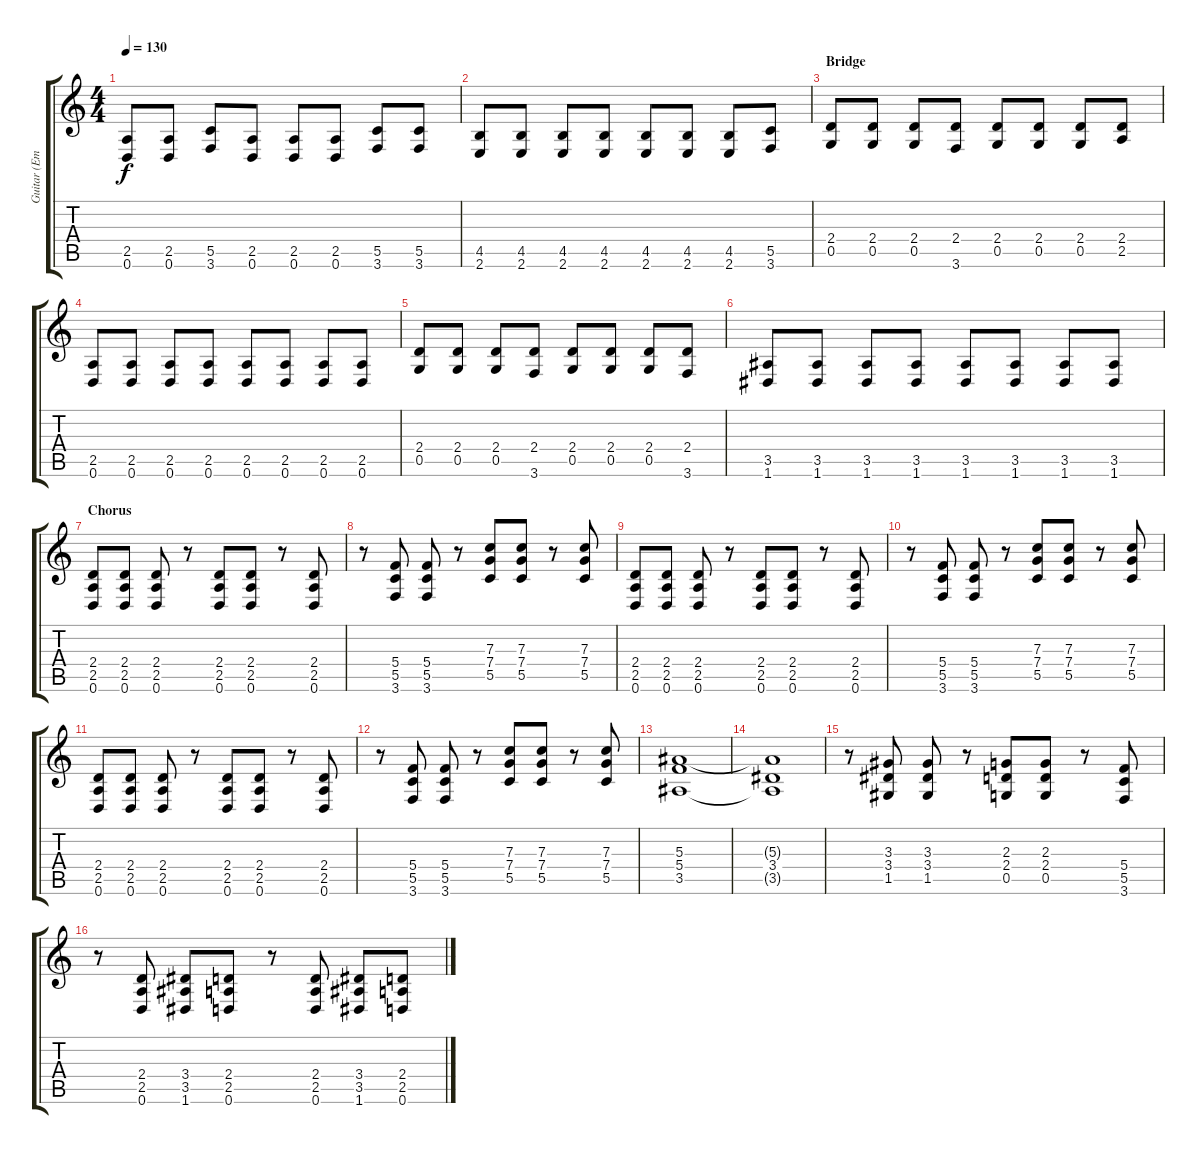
\track ("Guitar (Emppu Vuorinen)" "Guitar (Em") {instrument distortionguitar}
\staff {score tabs}
\tuning (D4 A3 F3 C3 G2 D2) {hide}
\ts (4 4)
\tempo 130
\clef g2
\ks c
(2.5 0.6).8{dy f} (2.5 0.6).8 (5.5 3.6).8 (2.5 0.6).8 (2.5 0.6).8 (2.5 0.6).8 (5.5 3.6).8 (5.5 3.6).8 |
(4.5 2.6).8 (4.5 2.6).8 (4.5 2.6).8 (4.5 2.6).8 (4.5 2.6).8 (4.5 2.6).8 (4.5 2.6).8 (5.5 3.6).8 |
\section ("" "Bridge")
(2.4 0.5).8 (2.4 0.5).8 (2.4 0.5).8 (2.4 3.6).8 (2.4 0.5).8 (2.4 0.5).8 (2.4 0.5).8 (2.4 2.5).8 |
(2.5 0.6).8 (2.5 0.6).8 (2.5 0.6).8 (2.5 0.6).8 (2.5 0.6).8 (2.5 0.6).8 (2.5 0.6).8 (2.5 0.6).8 |
(2.4 0.5).8 (2.4 0.5).8 (2.4 0.5).8 (2.4 3.6).8 (2.4 0.5).8 (2.4 0.5).8 (2.4 0.5).8 (2.4 3.6).8 |
(3.5 1.6).8 (3.5 1.6).8 (3.5 1.6).8 (3.5 1.6).8 (3.5 1.6).8 (3.5 1.6).8 (3.5 1.6).8 (3.5 1.6).8 |
\section ("" "Chorus")
(2.4 2.5 0.6).8 (2.4 2.5 0.6).8 (2.4 2.5 0.6).8 r.8 (2.4 2.5 0.6).8 (2.4 2.5 0.6).8 r.8 (2.4 2.5 0.6).8 |
r.8 (5.4 5.5 3.6).8 (5.4 5.5 3.6).8 r.8 (7.3 7.4 5.5).8 (7.3 7.4 5.5).8 r.8 (7.3 7.4 5.5).8 |
(2.4 2.5 0.6).8 (2.4 2.5 0.6).8 (2.4 2.5 0.6).8 r.8 (2.4 2.5 0.6).8 (2.4 2.5 0.6).8 r.8 (2.4 2.5 0.6).8 |
r.8 (5.4 5.5 3.6).8 (5.4 5.5 3.6).8 r.8 (7.3 7.4 5.5).8 (7.3 7.4 5.5).8 r.8 (7.3 7.4 5.5).8 |
(2.4 2.5 0.6).8 (2.4 2.5 0.6).8 (2.4 2.5 0.6).8 r.8 (2.4 2.5 0.6).8 (2.4 2.5 0.6).8 r.8 (2.4 2.5 0.6).8 |
r.8 (5.4 5.5 3.6).8 (5.4 5.5 3.6).8 r.8 (7.3 7.4 5.5).8 (7.3 7.4 5.5).8 r.8 (7.3 7.4 5.5).8 |
(5.3 5.4 3.5).1 |
(5.3{t} 3.4 3.5{t}).1 |
r.8 (3.3 3.4 1.5).8 (3.3 3.4 1.5).8 r.8 (2.3 2.4 0.5).8 (2.3 2.4 0.5).8 r.8 (5.4 5.5 3.6).8 |
r.8 (2.4 2.5 0.6).8 (3.4 3.5 1.6).8 (2.4 2.5 0.6).8 r.8 (2.4 2.5 0.6).8 (3.4 3.5 1.6).8 (2.4 2.5 0.6).8
